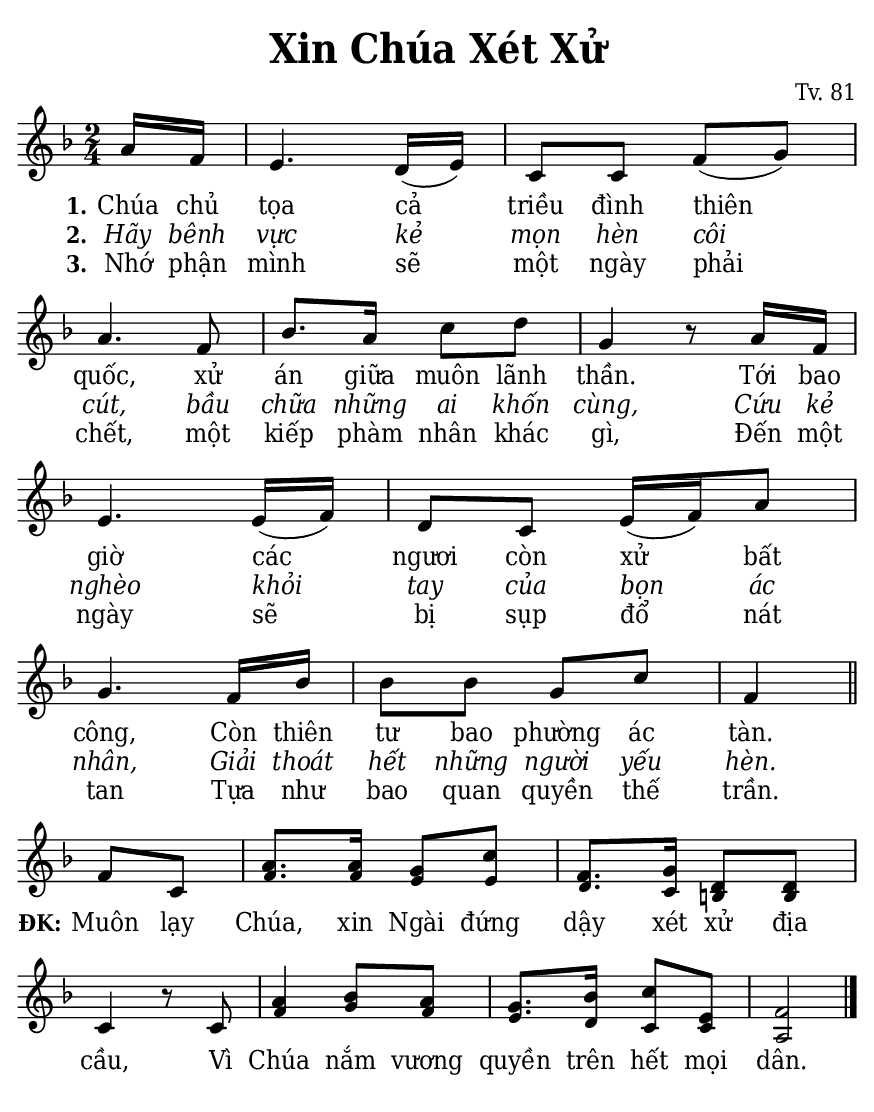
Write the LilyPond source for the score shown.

% Cài đặt chung\
\version "2.22.1"
\include "english.ly"

\header {
  title = \markup { \fontsize #1 "Xin Chúa Xét Xử" }
  composer = "Tv. 81"
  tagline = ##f
}

% Nhạc phiên khúc
nhacPhienKhucSop = \relative c'' {
  \partial 8 a16 f |
  e4. d16 (e) |
  c8 c f (g) |
  a4. f8 |
  bf8. a16 c8 d |
  g,4 r8 a16 f |
  e4. e16 (f) |
  d8 c e16 (f) a8 |
  g4. f16 bf |
  bf8 bf g c |
  f,4 \bar "||" \break
  
  f8 c |
  a'8. a16 g8 c |
  f,8. g16 d8 d |
  c4 r8 c |
  a'4 bf8 a |
  g8. bf16 c8 e, |
  f2 \bar "|."
}

nhacPhienKhucAlto = \relative c' {
  r8 |
  R2*9
  r4
  
  f8 c |
  f8. f16 e8 e |
  d8. c16 b!8 b |
  c4 r8 c |
  f4 g8 f |
  e8. d16 c8 c |
  a2
}

% Lời phiên khúc
loiPhienKhucSop = \lyrics {
  <<
    {
      \set stanza = "1."
      Chúa chủ tọa cả triều đình thiên quốc,
      xử án giữa muôn lãnh thần.
      Tới bao giờ các ngươi còn xử bất công,
      Còn thiên tư bao phường ác tàn.
    }
    \new Lyrics {
	    \set associatedVoice = "beSop"
	    \set stanza = "2."
      \override Lyrics.LyricText.font-shape = #'italic
	    Hãy bênh vực kẻ mọn hèn côi cút,
	    bầu chữa những ai khốn cùng,
	    Cứu kẻ nghèo khỏi tay của bọn ác nhân,
	    Giải thoát hết những người yếu hèn.
    }
    \new Lyrics {
	    \set associatedVoice = "beSop"
	    \set stanza = "3."
	    Nhớ phận mình sẽ một ngày phải chết,
	    một kiếp phàm nhân khác gì,
	    Đến một ngày sẽ bị sụp đổ nát tan
	    Tựa như bao quan quyền thế trần.
    }
  >>
  \set stanza = "ĐK:"
  Muôn lạy Chúa, xin Ngài đứng dậy xét xử địa cầu,
  Vì Chúa nắm vương quyền trên hết mọi dân.
}

% Dàn trang
\paper {
  #(set-paper-size "a5")
  top-margin = 3\mm
  bottom-margin = 3\mm
  left-margin = 3\mm
  right-margin = 3\mm
  indent = #0
  #(define fonts
	 (make-pango-font-tree "Deja Vu Serif Condensed"
	 		       "Deja Vu Serif Condensed"
			       "Deja Vu Serif Condensed"
			       (/ 20 20)))
  print-page-number = ##f
  system-system-spacing = #'((basic-distance . 0.1) (padding . 2.5))
}

TongNhip = {
  \key f \major \time 2/4
  \set Timing.beamExceptions = #'()
  \set Timing.baseMoment = #(ly:make-moment 1/4)
}

% Đổi kích thước nốt cho bè phụ
notBePhu =
#(define-music-function (font-size music) (number? ly:music?)
   (for-some-music
     (lambda (m)
       (if (music-is-of-type? m 'rhythmic-event)
           (begin
             (set! (ly:music-property m 'tweaks)
                   (cons `(font-size . ,font-size)
                         (ly:music-property m 'tweaks)))
             #t)
           #f))
     music)
   music)

\score {
  \new ChoirStaff <<
    \new Staff \with {
        \consists "Merge_rests_engraver"
        printPartCombineTexts = ##f
      }
      <<
      \new Voice \TongNhip \partCombine 
        \nhacPhienKhucSop
        \notBePhu -1 { \nhacPhienKhucAlto }
      \new NullVoice = beSop \nhacPhienKhucSop
      \new Lyrics \lyricsto beSop \loiPhienKhucSop
      >>
  >>
  \layout {
    \override Lyrics.LyricSpace.minimum-distance = #1.5
    \override Score.BarNumber.break-visibility = ##(#f #f #f)
    \override Score.SpacingSpanner.uniform-stretching = ##t
  } 
}
